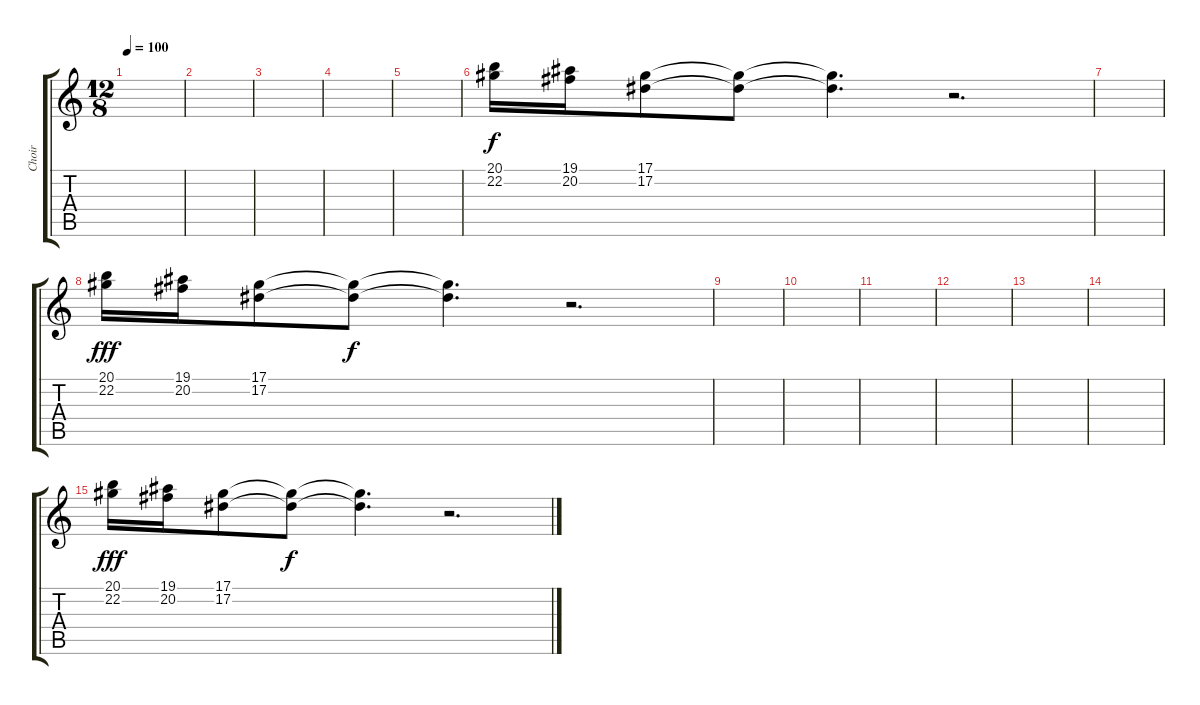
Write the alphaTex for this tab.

\track ("Choir" "Choir") {instrument choiraahs}
\staff {score tabs}
\tuning (Eb4 Bb3 Gb3 Db3 Ab2 Eb2) {hide}
\ts (12 8)
\tempo 100
\clef g2
\ks aminor
|
|
|
|
|
(20.1 22.2).16 (19.1 20.2).16 (17.1 17.2).8 (17.1{t} 17.2{t}).8{dy f} (17.1{t} 17.2{t}).4{d} r.2{d} |
|
(20.1 22.2).16{dy fff} (19.1 20.2).16 (17.1 17.2).8 (17.1{t} 17.2{t}).8{dy f} (17.1{t} 17.2{t}).4{d} r.2{d} |
|
|
|
|
|
|
(20.1 22.2).16{dy fff} (19.1 20.2).16 (17.1 17.2).8 (17.1{t} 17.2{t}).8{dy f} (17.1{t} 17.2{t}).4{d} r.2{d}
